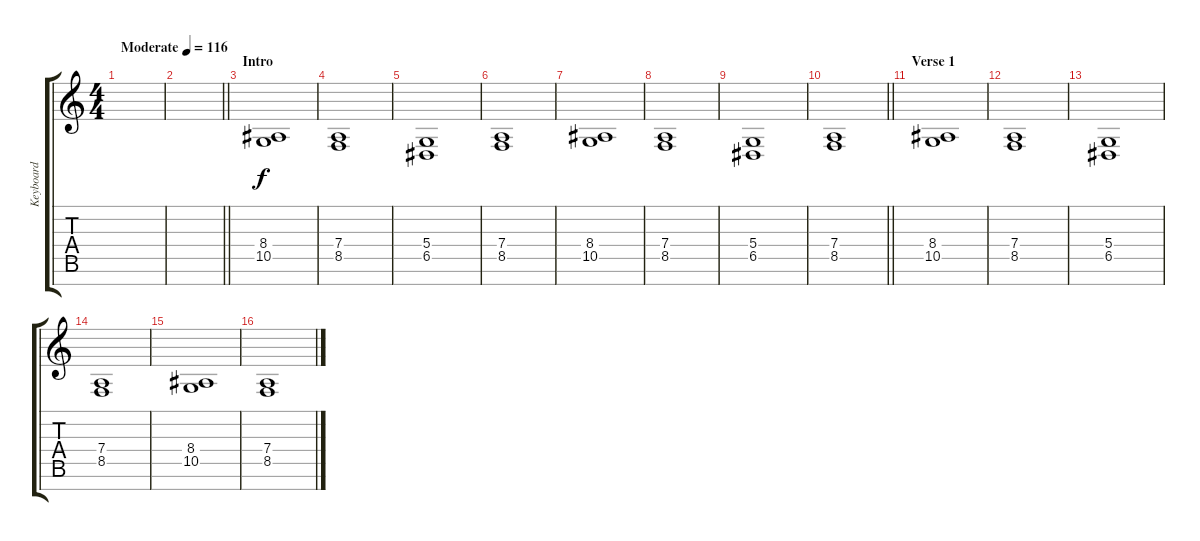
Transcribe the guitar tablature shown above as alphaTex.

\track ("Keyboard" "Keyboard") {instrument electricgrandpiano}
\staff {score tabs}
\tuning (E4 B3 G3 D3 A2 E2 B1) {hide}
\ts (4 4)
\tempo (116 "Moderate")
\clef g2
\ks c
|
\barLineRight lightlight
|
\section ("" "Intro")
(8.4 10.5).1{balance 3 instrument synthstrings1} |
(7.4 8.5).1 |
(5.4 6.5).1 |
(7.4 8.5).1 |
(8.4 10.5).1 |
(7.4 8.5).1 |
(5.4 6.5).1 |
\barLineRight lightlight
(7.4 8.5).1 |
\section ("" "Verse 1")
(8.4 10.5).1 |
(7.4 8.5).1 |
(5.4 6.5).1 |
(7.4 8.5).1 |
(8.4 10.5).1 |
(7.4 8.5).1
